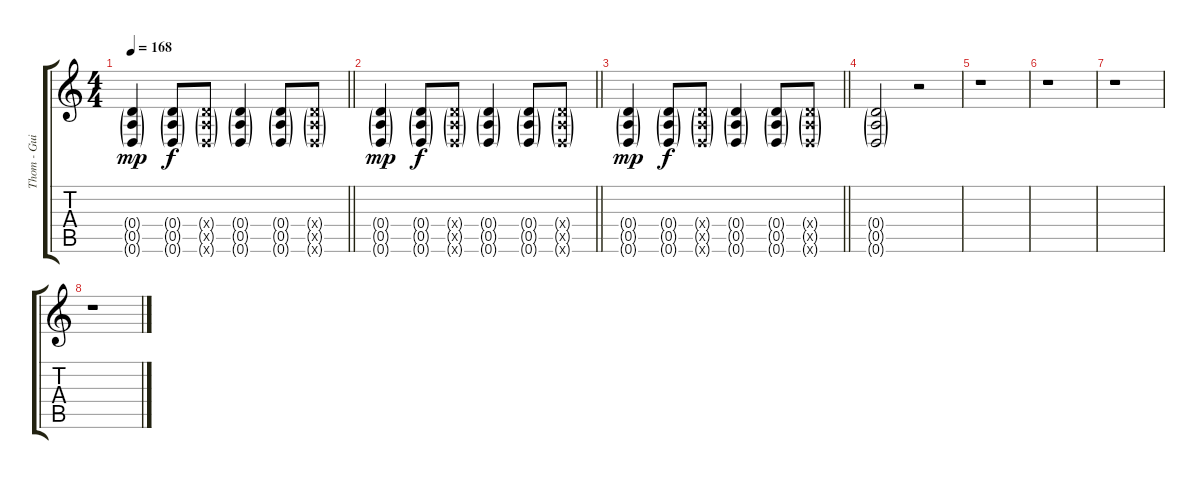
\track ("Thom - Guitar" "Thom - Gui") {instrument overdrivenguitar}
\staff {score tabs}
\tuning (E4 B3 G3 D3 A2 D2) {hide}
\ts (4 4)
\tempo 168
\clef g2
\barLineRight lightlight
\ks c
(0.4{g} 0.5{g} 0.6{g}).4{dy mp} (0.4{g} 0.5{g} 0.6{g}).8{dy f} (0.4{g x} 0.5{g x} 0.6{g x}).8 (0.4{g} 0.5{g} 0.6{g}).4 (0.4{g} 0.5{g} 0.6{g}).8 (0.4{g x} 0.5{g x} 0.6{g x}).8 |
\barLineRight lightlight
(0.4{g} 0.5{g} 0.6{g}).4{dy mp} (0.4{g} 0.5{g} 0.6{g}).8{dy f} (0.4{g x} 0.5{g x} 0.6{g x}).8 (0.4{g} 0.5{g} 0.6{g}).4 (0.4{g} 0.5{g} 0.6{g}).8 (0.4{g x} 0.5{g x} 0.6{g x}).8 |
\barLineRight lightlight
(0.4{g} 0.5{g} 0.6{g}).4{dy mp} (0.4{g} 0.5{g} 0.6{g}).8{dy f} (0.4{g x} 0.5{g x} 0.6{g x}).8 (0.4{g} 0.5{g} 0.6{g}).4 (0.4{g} 0.5{g} 0.6{g}).8 (0.4{g x} 0.5{g x} 0.6{g x}).8 |
(0.4{g} 0.5{g} 0.6{g}).2 r.2 |
r.1 |
r.1 |
r.1 |
r.1
